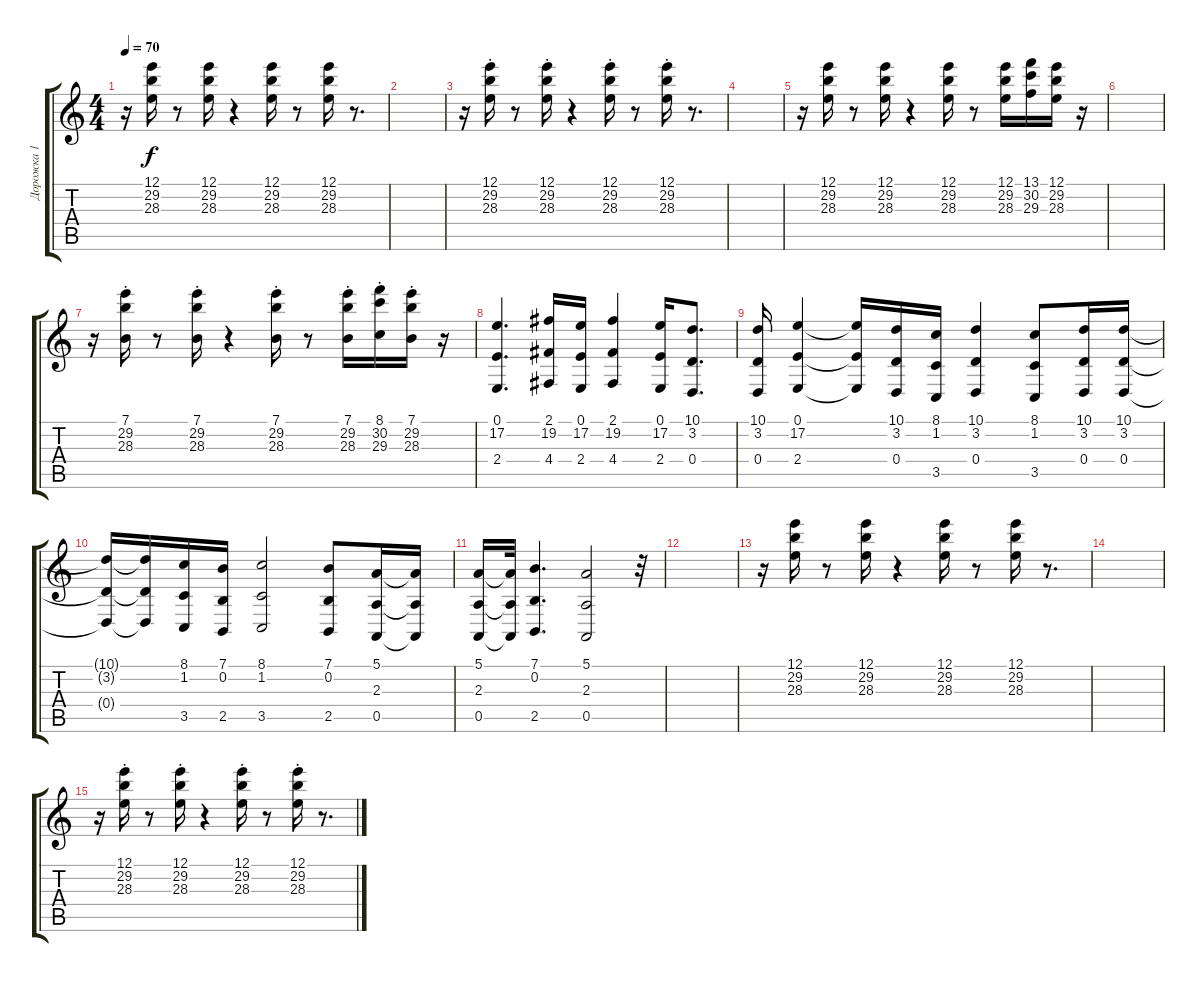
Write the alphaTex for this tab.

\track ("Дорожка 1" "Дорожка 1") {instrument pad4choir}
\staff {score tabs}
\tuning (E4 B3 G3 D3 A2 E2) {hide}
\ts (4 4)
\tempo 70
\clef g2
\ks c
r.16{dy f} (12.1 29.2 28.3).16{instrument choiraahs} r.8 (12.1 29.2 28.3).16 r.4 (12.1 29.2 28.3).16 r.8 (12.1 29.2 28.3).16 r.8{d} |
|
r.16 (12.1 29.2{st} 28.3).16 r.8 (12.1 29.2{st} 28.3).16 r.4 (12.1 29.2{st} 28.3).16 r.8 (12.1 29.2{st} 28.3).16 r.8{d} |
|
r.16 (12.1 29.2 28.3).16 r.8 (12.1 29.2 28.3).16 r.4 (12.1 29.2 28.3).16 r.8 (12.1 29.2 28.3).16 (13.1 30.2 29.3).16 (12.1 29.2 28.3).16 r.16 |
|
r.16 (7.1{st} 29.2{st} 28.3).16 r.8 (7.1{st} 29.2{st} 28.3).16 r.4 (7.1{st} 29.2{st} 28.3).16 r.8 (7.1{st} 29.2{st} 28.3).16 (8.1{st} 30.2{st} 29.3).16 (7.1{st} 29.2{st} 28.3).16 r.16 |
(0.1 17.2 2.4).4{d instrument pad4choir} (2.1 19.2 4.4).16 (0.1 17.2 2.4).16 (2.1 19.2 4.4).4 (0.1 17.2 2.4).16 (10.1 3.2 0.4).8{d} |
(10.1 3.2 0.4).16 (0.1 17.2 2.4).4 (0.1{t} 17.2{t} 2.4{t}).16 (10.1 3.2 0.4).16 (8.1 1.2 3.5).16 (10.1 3.2 0.4).4 (8.1 1.2 3.5).8 (10.1 3.2 0.4).16 (10.1 3.2 0.4).16 |
(10.1{t} 3.2{t} 0.4{t}).16 (10.1{t} 3.2{t} 0.4{t}).16 (8.1 1.2 3.5).16 (7.1 0.2 2.5).16 (8.1 1.2 3.5).2 (7.1 0.2 2.5).8 (5.1 2.3 0.5).16 (5.1{t} 2.3{t} 0.5{t}).16 |
(5.1 2.3 0.5).16 (5.1{t} 2.3{t} 0.5{t}).32 (7.1 0.2 2.5).4{d} (5.1 2.3 0.5).2 r.32 |
|
r.16 (12.1 29.2 28.3).16{instrument choiraahs} r.8 (12.1 29.2 28.3).16 r.4 (12.1 29.2 28.3).16 r.8 (12.1 29.2 28.3).16 r.8{d} |
|
r.16 (12.1 29.2{st} 28.3).16 r.8 (12.1 29.2{st} 28.3).16 r.4 (12.1 29.2{st} 28.3).16 r.8 (12.1 29.2{st} 28.3).16 r.8{d}
